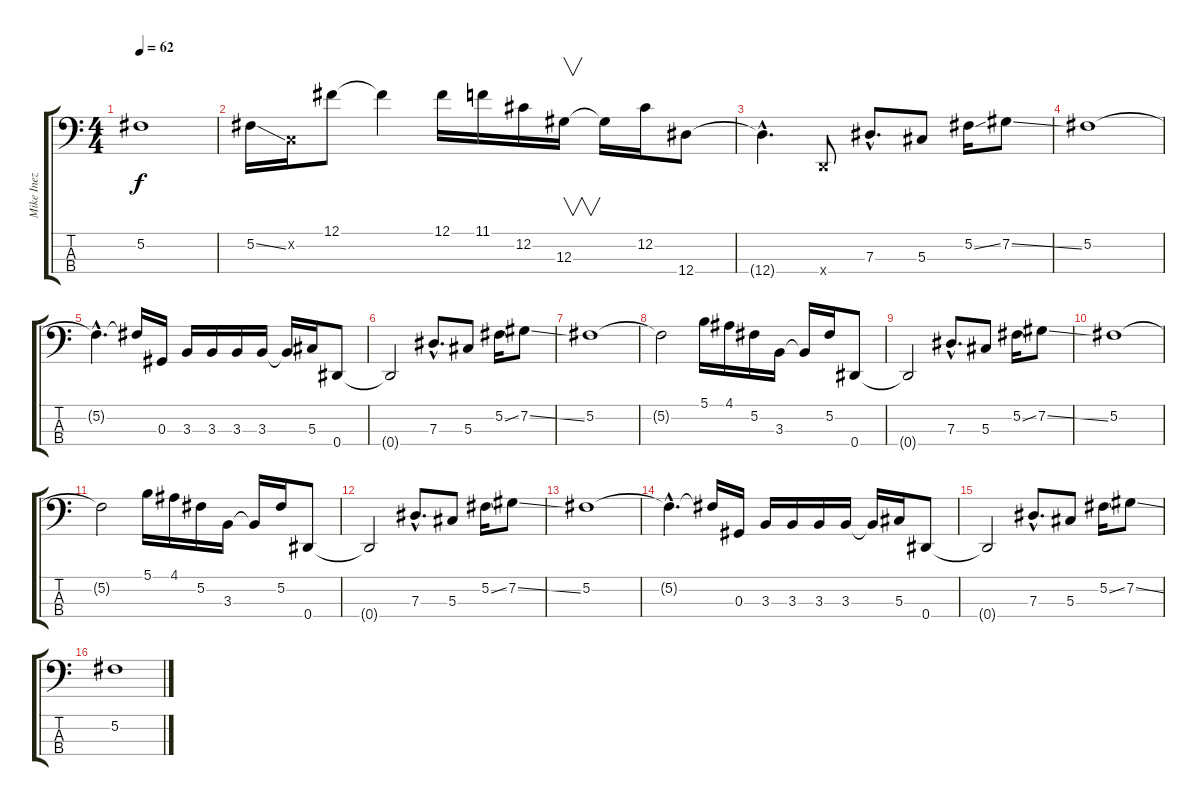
\track ("Mike Inez - Bass" "Mike Inez ") {instrument slapbass2}
\staff {score tabs}
\tuning (Gb2 Db2 Ab1 Eb1) {hide}
\ts (4 4)
\tempo 62
\clef f4
\ks c
5.2.1{dy f} |
5.2{ss}.16 -1.2{x}.16 12.1.8 12.1{t}.4 12.1.16 11.1.16 12.2.16 12.3.16{v} 12.3{t}.16 12.2.16 12.4.8 |
12.4{hac t}.4{d} -1.4{x}.8 7.3{hac}.8{d} 5.3.8 5.2{ss}.16 7.2{ss}.8 |
5.2.1 |
5.2{hac t}.4{d} 5.2{t}.16 0.3.16 3.3.16 3.3.16 3.3.16 3.3.16 3.3{t}.16 5.3.16 0.4.8 |
0.4{t}.2 7.3{hac}.8{d} 5.3.8 5.2{ss}.16 7.2{ss}.8 |
5.2.1 |
5.2{t}.2 5.1.16 4.1.16 5.2.16 3.3.16 3.3{t}.16 5.2.16 0.4.8 |
0.4{t}.2 7.3{hac}.8{d} 5.3.8 5.2{ss}.16 7.2{ss}.8 |
5.2.1 |
5.2{t}.2 5.1.16 4.1.16 5.2.16 3.3.16 3.3{t}.16 5.2.16 0.4.8 |
0.4{t}.2 7.3{hac}.8{d} 5.3.8 5.2{ss}.16 7.2{ss}.8 |
5.2.1 |
5.2{hac t}.4{d} 5.2{t}.16 0.3.16 3.3.16 3.3.16 3.3.16 3.3.16 3.3{t}.16 5.3.16 0.4.8 |
0.4{t}.2 7.3{hac}.8{d} 5.3.8 5.2{ss}.16 7.2{ss}.8 |
5.2.1
